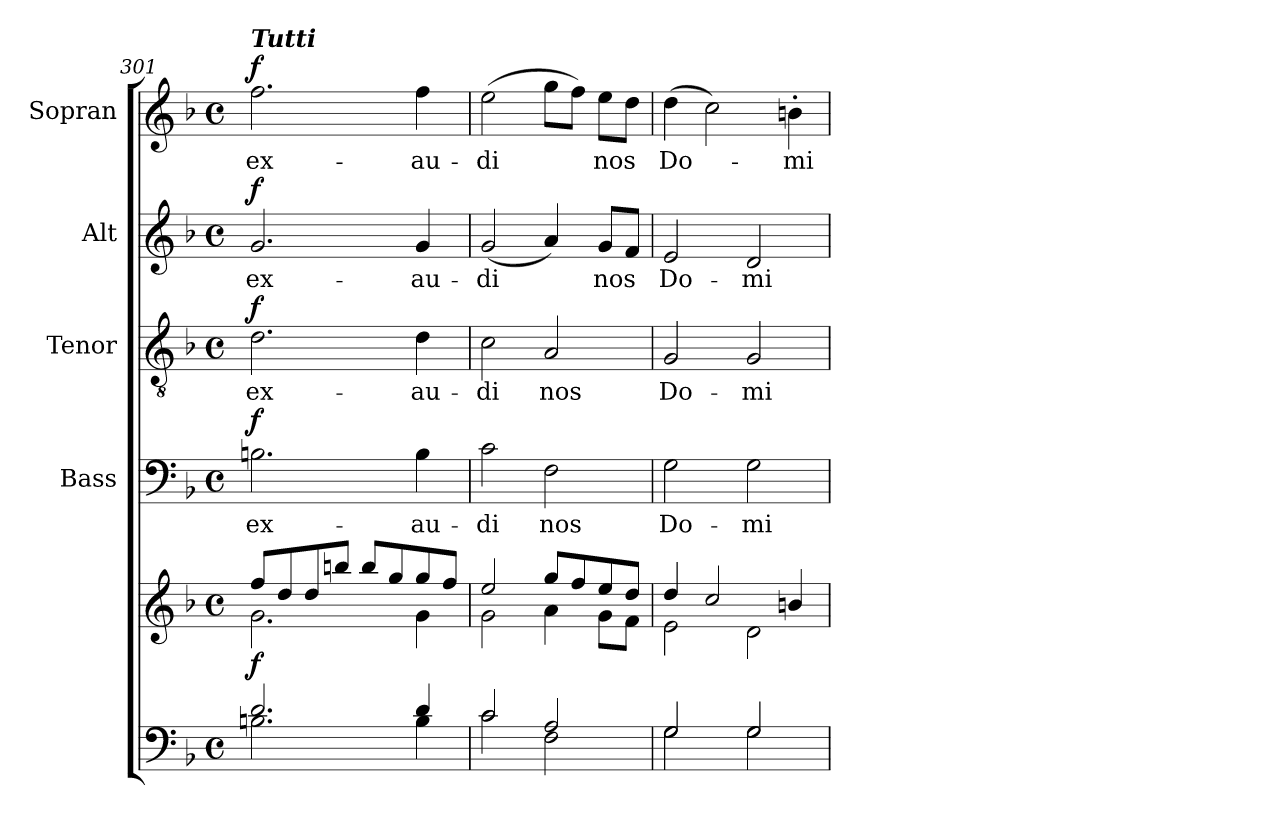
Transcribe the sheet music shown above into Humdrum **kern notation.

**kern	**kern	**dynam	**kern	**text	**dynam	**kern	**text	**dynam	**kern	**text	**dynam	**kern	**text	**dynam
*part5	*part5	*part5	*part4	*part4	*part4	*part3	*part3	*part3	*part2	*part2	*part2	*part1	*part1	*part1
*staff6	*staff5	*staff5/6	*staff4	*staff4	*staff4	*staff3	*staff3	*staff3	*staff2	*staff2	*staff2	*staff1	*staff1	*staff1
*	*	*	*I"Bass	*	*	*I"Tenor	*	*	*I"Alt	*	*	*I"Sopran	*	*
*	*	*	*I'B.	*	*	*I'T.	*	*	*I'A.	*	*	*I'S.	*	*
*clefF4	*clefG2	*	*clefF4	*	*	*clefGv2	*	*	*clefG2	*	*	*clefG2	*	*
*k[b-]	*k[b-]	*	*k[b-]	*	*	*k[b-]	*	*	*k[b-]	*	*	*k[b-]	*	*
*F:	*F:	*	*F:	*	*	*F:	*	*	*F:	*	*	*F:	*	*
*M4/4	*M4/4	*	*M4/4	*	*	*M4/4	*	*	*M4/4	*	*	*M4/4	*	*
*met(c)	*met(c)	*	*met(c)	*	*	*met(c)	*	*	*met(c)	*	*	*met(c)	*	*
=301	=301	=301	=301	=301	=301	=301	=301	=301	=301	=301	=301	=301	=301	=301
*^	*^	*	*	*	*	*	*	*	*	*	*	*	*	*
!	!	!	!	!	!	!	!	!	!	!	!	!	!	!LO:TX:a:Bi:t=Tutti	!	!
!	!	!	!	!LO:DY:b	!	!LO:LY:b	!LO:DY:a	!	!LO:LY:b	!LO:DY:a	!	!LO:LY:b	!LO:DY:a	!	!LO:LY:b	!LO:DY:a
2.d/	2.Bn\	8ff/L	2.g\	f	2.Bn\	ex-	f	2.d\	ex-	f	2.g/	ex-	f	2.ff\	ex-	f
.	.	8dd/	.	.	.	.	.	.	.	.	.	.	.	.	.	.
.	.	8dd/	.	.	.	.	.	.	.	.	.	.	.	.	.	.
.	.	8bbn/J	.	.	.	.	.	.	.	.	.	.	.	.	.	.
.	.	8bb/L	.	.	.	.	.	.	.	.	.	.	.	.	.	.
.	.	8gg/	.	.	.	.	.	.	.	.	.	.	.	.	.	.
!	!	!	!	!	!	!LO:LY:b	!	!	!LO:LY:b	!	!	!LO:LY:b	!	!	!LO:LY:b	!
4d/	4B\	8gg/	4g\	.	4B\	-au-	.	4d\	-au-	.	4g/	-au-	.	4ff\	-au-	.
.	.	8ff/J	.	.	.	.	.	.	.	.	.	.	.	.	.	.
=302	=302	=302	=302	=302	=302	=302	=302	=302	=302	=302	=302	=302	=302	=302	=302	=302
!	!	!	!	!	!	!LO:LY:b	!	!	!LO:LY:b	!	!	!LO:LY:b	!	!	!LO:LY:b	!
2c/	2c\	2ee/	2g\	.	2c\	-di	.	2c\	-di	.	(<2g/	-di	.	(>2ee\	-di	.
!	!	!	!	!	!	!LO:LY:b	!	!	!LO:LY:b	!	!	!	!	!	!	!
2A/	2F\	8gg/L	4a\	.	2F\	nos	.	2A/	nos	.	4a/)	.	.	8gg\L	.	.
.	.	8ff/	.	.	.	.	.	.	.	.	.	.	.	8ff\J)	.	.
!	!	!	!	!	!	!	!	!	!	!	!	!LO:LY:b	!	!	!LO:LY:b	!
.	.	8ee/	8g\L	.	.	.	.	.	.	.	8g/L	nos	.	8ee\L	nos	.
.	.	8dd/J	8f\J	.	.	.	.	.	.	.	8f/J	.	.	8dd\J	.	.
!!LO:LB:g=z
=303	=303	=303	=303	=303	=303	=303	=303	=303	=303	=303	=303	=303	=303	=303	=303	=303
!	!	!	!	!	!	!LO:LY:b	!	!	!LO:LY:b	!	!	!LO:LY:b	!	!	!LO:LY:b	!
2G/	2G\	4dd/	2e\	.	2G\	Do-	.	2G/	Do-	.	2e/	Do-	.	(>4dd\	Do-	.
.	.	2cc/	.	.	.	.	.	.	.	.	.	.	.	2cc\)	.	.
!	!	!	!	!	!	!LO:LY:b	!	!	!LO:LY:b	!	!	!LO:LY:b	!	!	!	!
2G/	2G\	.	2d\	.	2G\	-mi-	.	2G/	-mi-	.	2d/	-mi-	.	.	.	.
!	!	!	!	!	!	!	!	!	!	!	!	!	!	!	!LO:LY:b	!
.	.	4bn/	.	.	.	.	.	.	.	.	.	.	.	4bn'>\	-mi-	.
*v	*v	*	*	*	*	*	*	*	*	*	*	*	*	*	*	*
*	*v	*v	*	*	*	*	*	*	*	*	*	*	*	*	*
=	=	=	=	=	=	=	=	=	=	=	=	=	=	=
*-	*-	*-	*-	*-	*-	*-	*-	*-	*-	*-	*-	*-	*-	*-
